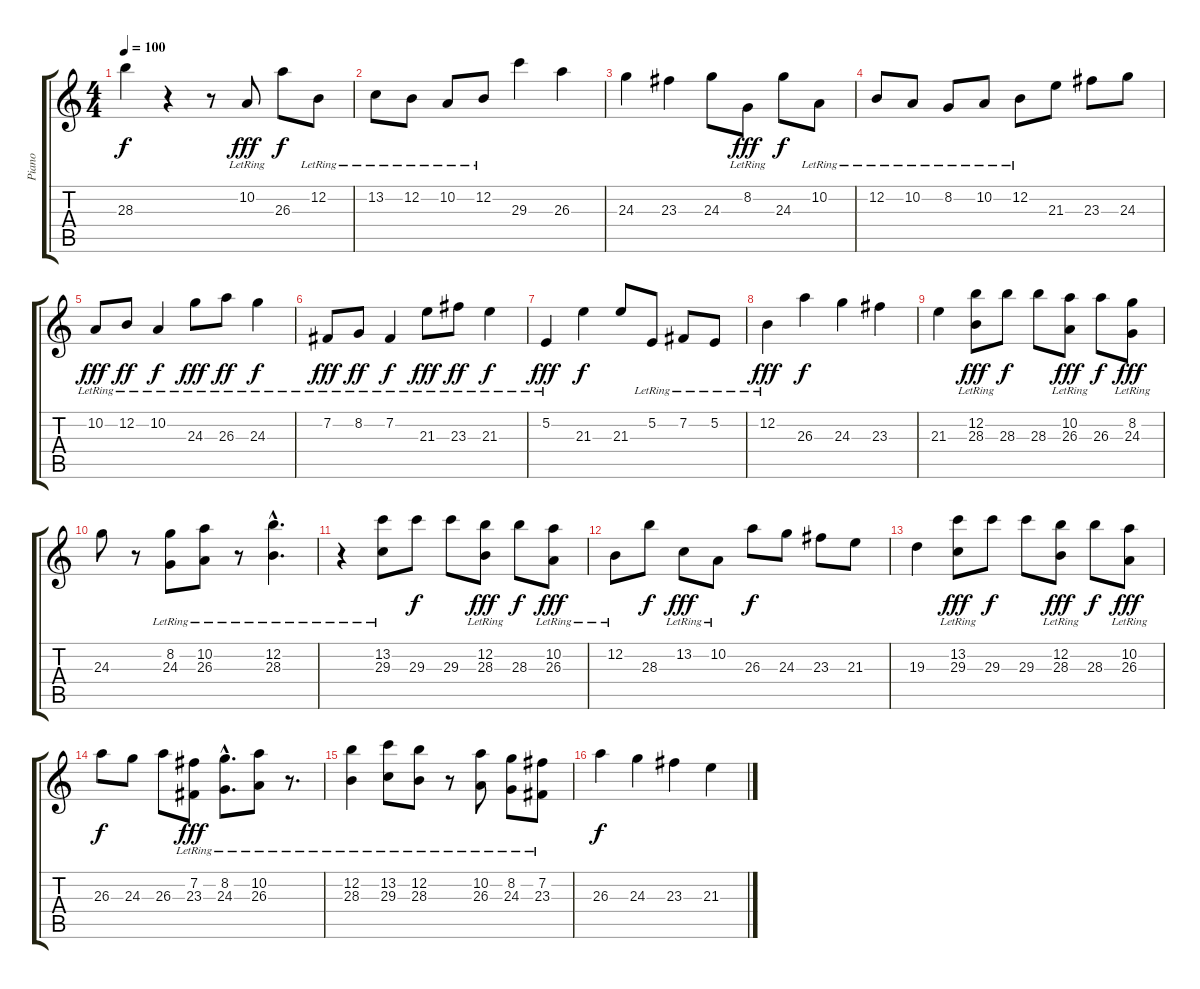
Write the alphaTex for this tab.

\track ("Piano" "Piano") {instrument brightacousticpiano}
\staff {score tabs}
\tuning (E4 B3 G3 D3 A2 E2) {hide}
\ts (4 4)
\tempo 100
\clef g2
\ks c
28.3.4{dy f} r.4 r.8 10.2{lr}.8{dy fff} 26.3.8{dy f} 12.2{lr}.8 |
13.2{lr}.8 12.2{lr}.8 10.2{lr}.8 12.2{lr}.8 29.3.4 26.3.4 |
24.3.4 23.3.4 24.3.8 8.2{lr}.8{dy fff} 24.3.8{dy f} 10.2{lr}.8 |
12.2{lr}.8 10.2{lr}.8 8.2{lr}.8 10.2{lr}.8 12.2{lr}.8 21.3.8 23.3.8 24.3.8 |
10.2{lr}.8{dy fff} 12.2{lr}.8{dy ff} 10.2{lr}.4{dy f} 24.3{lr}.8{dy fff} 26.3{lr}.8{dy ff} 24.3{lr}.4{dy f} |
7.2{lr}.8{dy fff} 8.2{lr}.8{dy ff} 7.2{lr}.4{dy f} 21.3{lr}.8{dy fff} 23.3{lr}.8{dy ff} 21.3{lr}.4{dy f} |
5.2{lr}.4{dy fff} 21.3.4{dy f} 21.3.8 5.2{lr}.8 7.2{lr}.8 5.2{lr}.8 |
12.2{lr}.4{dy fff} 26.3.4{dy f} 24.3.4 23.3.4 |
21.3.4 (12.2{lr} 28.3).8{dy fff} 28.3.8{dy f} 28.3.8 (10.2{lr} 26.3).8{dy fff} 26.3.8{dy f} (8.2{lr} 24.3).8{dy fff} |
24.3.8 r.8 (8.2{lr} 24.3).8 (10.2{lr} 26.3).8 r.8 (12.2{hac lr} 28.3{hac}).4{d} |
r.4 (13.2{lr} 29.3).8 29.3.8{dy f} 29.3.8 (12.2{lr} 28.3).8{dy fff} 28.3.8{dy f} (10.2{lr} 26.3).8{dy fff} |
12.2{lr}.8 28.3.8{dy f} 13.2{lr}.8{dy fff} 10.2{lr}.8 26.3.8{dy f} 24.3.8 23.3.8 21.3.8 |
19.3.4 (13.2{lr} 29.3).8{dy fff} 29.3.8{dy f} 29.3.8 (12.2{lr} 28.3).8{dy fff} 28.3.8{dy f} (10.2{lr} 26.3).8{dy fff} |
26.3.8{dy f} 24.3.8 26.3.8 (7.2{lr} 23.3).8{dy fff} (8.2{hac lr} 24.3{hac}).8{d} (10.2{lr} 26.3).8 r.8{d} |
(12.2{lr} 28.3).4 (13.2{lr} 29.3).8 (12.2{lr} 28.3).8 r.8 (10.2{lr} 26.3).8 (8.2{lr} 24.3).8 (7.2{lr} 23.3).8 |
26.3.4{dy f} 24.3.4 23.3.4 21.3.4
